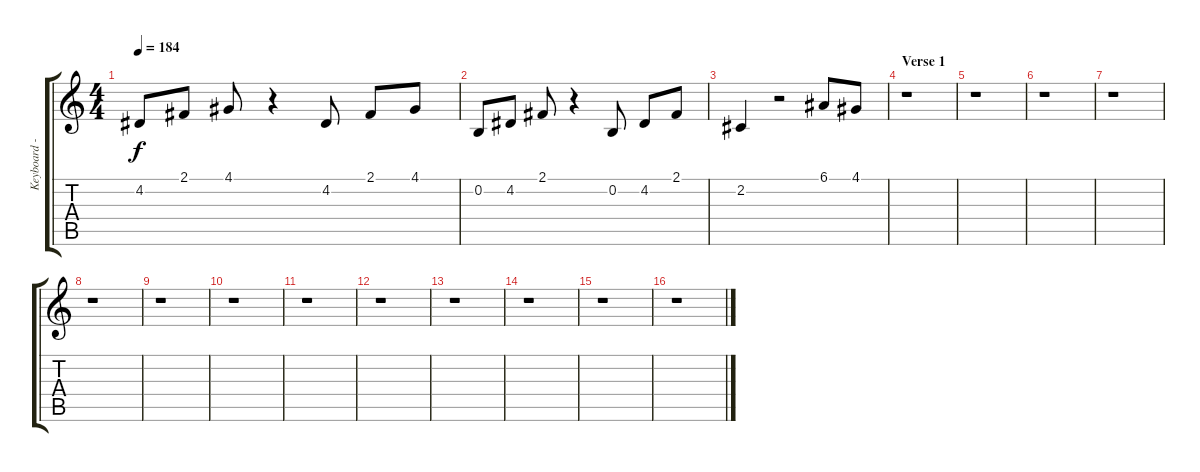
\track ("Keyboard - left hand" "Keyboard -") {instrument brightacousticpiano}
\staff {score tabs}
\tuning (E4 B3 G3 D3 A2 E2) {hide}
\ts (4 4)
\tempo 184
\clef g2
\ks c
4.2.8{dy f} 2.1.8 4.1.8 r.4 4.2.8 2.1.8 4.1.8 |
0.2.8 4.2.8 2.1.8 r.4 0.2.8 4.2.8 2.1.8 |
2.2.4 r.2 6.1.8 4.1.8 |
\section ("" "Verse 1")
r.1 |
r.1 |
r.1 |
r.1 |
r.1 |
r.1 |
r.1 |
r.1 |
r.1 |
r.1 |
r.1 |
r.1 |
r.1
